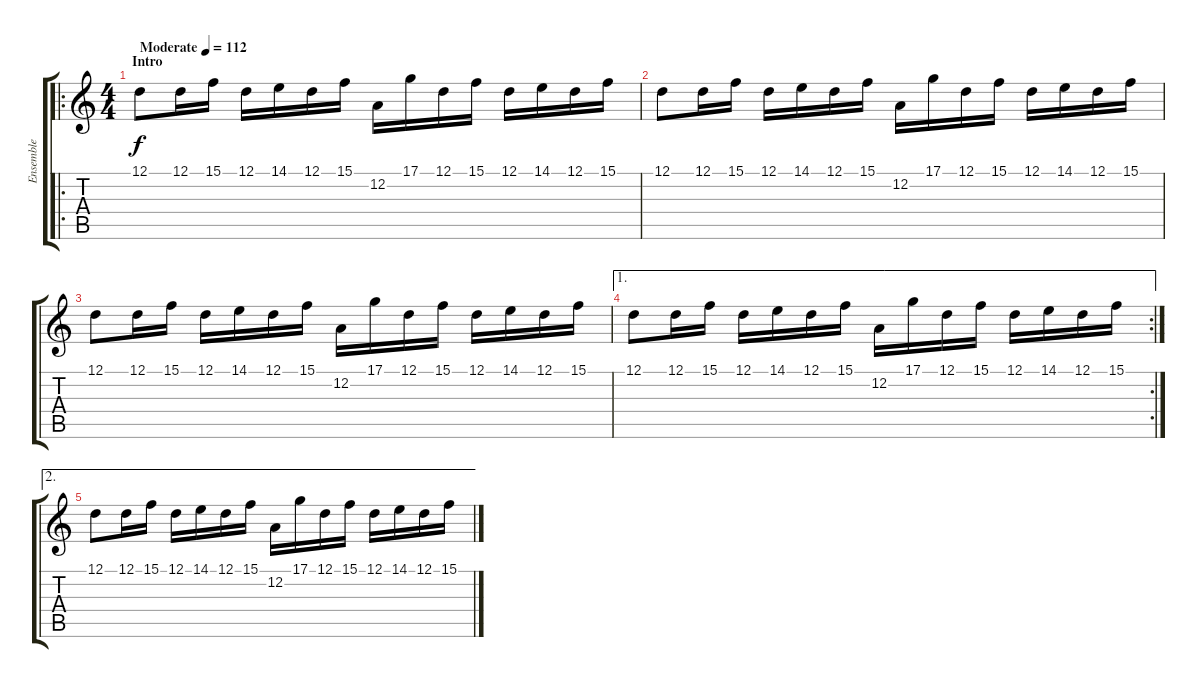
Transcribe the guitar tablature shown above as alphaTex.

\track ("Ensemble" "Ensemble") {instrument stringensemble1}
\staff {score tabs}
\tuning (D4 A3 F3 C3 G2 D2) {hide}
\ro
\ts (4 4)
\section ("" "Intro")
\tempo (112 "Moderate")
\clef g2
\ks c
12.1.8{dy f instrument stringensemble1} 12.1.16 15.1.16 12.1.16 14.1.16 12.1.16 15.1.16 12.2.16 17.1.16 12.1.16 15.1.16 12.1.16 14.1.16 12.1.16 15.1.16 |
12.1.8 12.1.16 15.1.16 12.1.16 14.1.16 12.1.16 15.1.16 12.2.16 17.1.16 12.1.16 15.1.16 12.1.16 14.1.16 12.1.16 15.1.16 |
12.1.8 12.1.16 15.1.16 12.1.16 14.1.16 12.1.16 15.1.16 12.2.16 17.1.16 12.1.16 15.1.16 12.1.16 14.1.16 12.1.16 15.1.16 |
\ae 1
\rc 2
12.1.8 12.1.16 15.1.16 12.1.16 14.1.16 12.1.16 15.1.16 12.2.16 17.1.16 12.1.16 15.1.16 12.1.16 14.1.16 12.1.16 15.1.16 |
\ae 2
12.1.8 12.1.16 15.1.16 12.1.16 14.1.16 12.1.16 15.1.16 12.2.16 17.1.16 12.1.16 15.1.16 12.1.16 14.1.16 12.1.16 15.1.16
